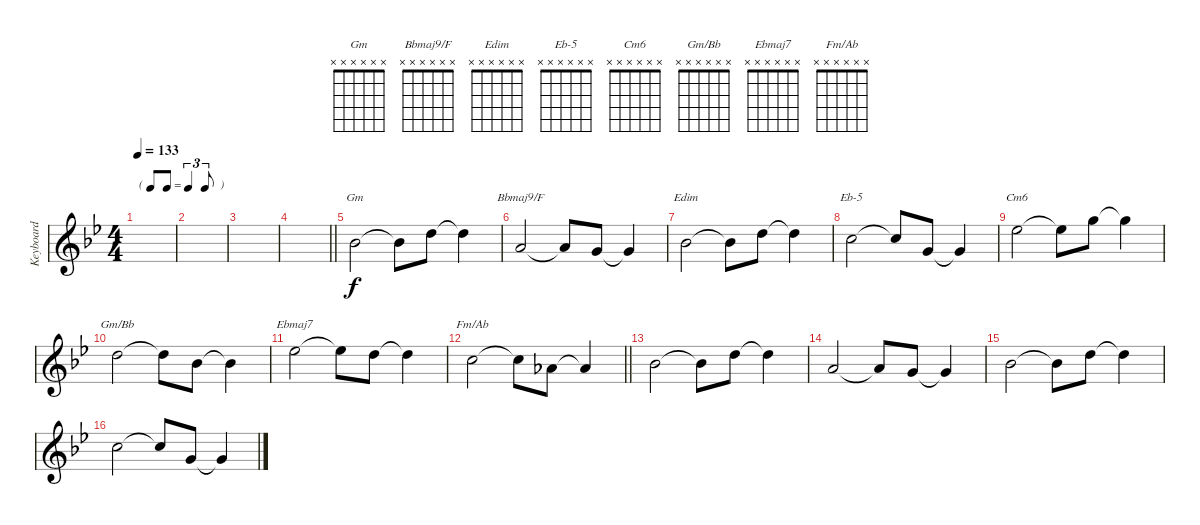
\track ("Keyboard" "Keyboard") {instrument marimba}
\staff {score}
\tuning (E6 B5 G5 D5 A4 E4) {hide}
\chord ("Gm" x x x x x x)
\chord ("Bbmaj9/F" x x x x x x)
\chord ("Edim" x x x x x x)
\chord ("Eb-5" x x x x x x)
\chord ("Cm6" x x x x x x)
\chord ("Gm/Bb" x x x x x x)
\chord ("Ebmaj7" x x x x x x)
\chord ("Fm/Ab" x x x x x x)
\ts (4 4)
\tf triplet8th
\tempo 133
\clef g2
\ks gminor
|
|
|
\barLineRight lightlight
|
1.5.2{ch "Gm" volume 12 balance 8} 1.5{t}.8 0.4.8 0.4{t}.4 |
0.5.2{ch "Bbmaj9/F"} 0.5{t}.8 3.6.8 3.6{t}.4 |
1.5.2{ch "Edim"} 1.5{t}.8 0.4.8 0.4{t}.4 |
3.5.2{ch "Eb-5"} 3.5{t}.8 3.6.8 3.6{t}.4 |
1.4.2{ch "Cm6"} 1.4{t}.8 0.3.8 0.3{t}.4 |
0.4.2{ch "Gm/Bb"} 0.4{t}.8 1.5.8 1.5{t}.4 |
1.4.2{ch "Ebmaj7"} 1.4{t}.8 0.4.8 0.4{t}.4 |
\barLineRight lightlight
3.5.2{ch "Fm/Ab"} 3.5{t}.8 4.6.8 4.6{t}.4 |
1.5.2 1.5{t}.8 0.4.8 0.4{t}.4 |
0.5.2 0.5{t}.8 3.6.8 3.6{t}.4 |
1.5.2 1.5{t}.8 0.4.8 0.4{t}.4 |
3.5.2 3.5{t}.8 3.6.8 3.6{t}.4
